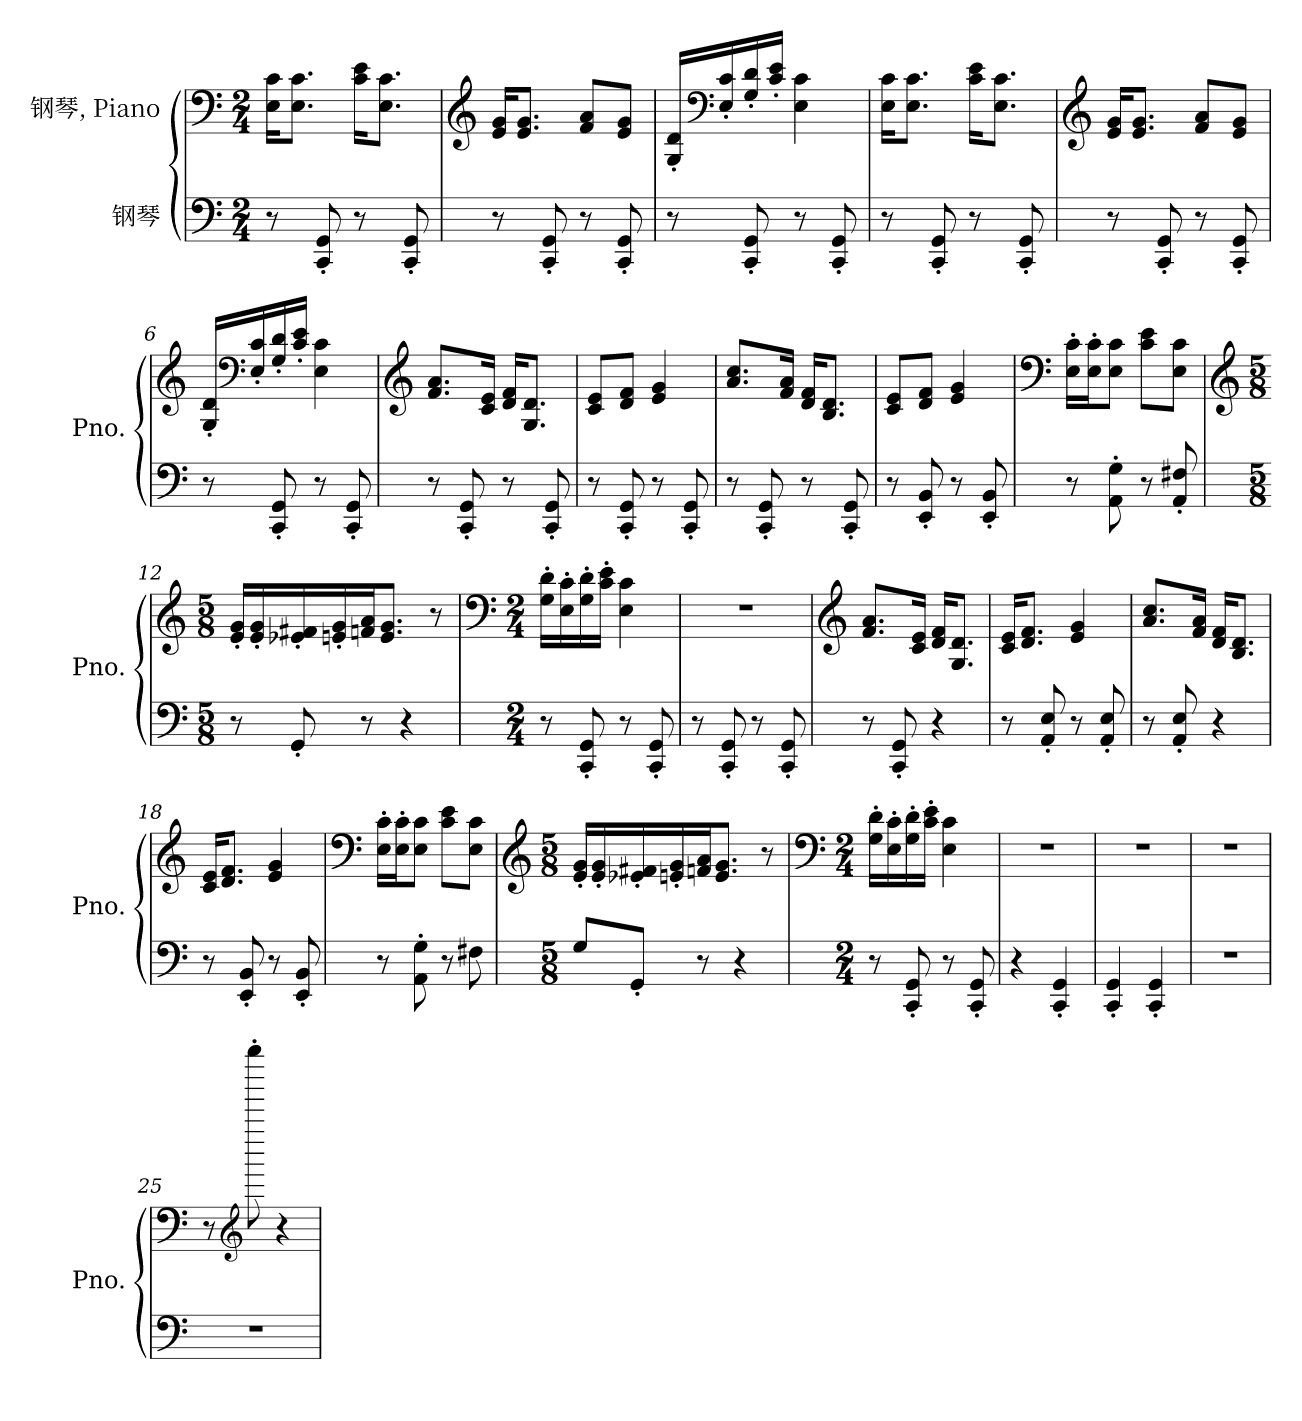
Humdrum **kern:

**kern	**kern
*part2	*part1
*staff2	*staff1
*I"钢琴	*I"钢琴, Piano
*	*I'Pno.
*clefF4	*clefF4
*k[]	*k[]
*M2/4	*M2/4
*MM56	*MM56
=1	=1
8r	16E\ 16c\KL
.	8.E\ 8.c\J
8CC/' 8GG/'	.
8r	16c\ 16e\KL
.	8.E\ 8.c\J
8CC/' 8GG/'	.
=2	=2
*	*clefG2
8r	16e/ 16g/KL
.	8.e/ 8.g/J
8CC/' 8GG/'	.
8r	8f/ 8a/L
8CC/' 8GG/'	8e/ 8g/J
=3	=3
8r	16G/' 16d/'LL
*	*clefF4
.	16E/' 16c/'
8CC/' 8GG/'	16G/' 16d/'
.	16c/' 16e/'JJ
8r	4E\ 4c\
8CC/' 8GG/'	.
=4	=4
8r	16E\ 16c\KL
.	8.E\ 8.c\J
8CC/' 8GG/'	.
8r	16c\ 16e\KL
.	8.E\ 8.c\J
8CC/' 8GG/'	.
=5	=5
*	*clefG2
8r	16e/ 16g/KL
.	8.e/ 8.g/J
8CC/' 8GG/'	.
8r	8f/ 8a/L
8CC/' 8GG/'	8e/ 8g/J
!!LO:LB:g=z
=6	=6
8r	16G/' 16d/'LL
*	*clefF4
.	16E/' 16c/'
8CC/' 8GG/'	16G/' 16d/'
.	16c/' 16e/'JJ
8r	4E\ 4c\
8CC/' 8GG/'	.
=7	=7
*	*clefG2
8r	8.f/ 8.a/L
8CC/' 8GG/'	.
.	16c/ 16e/Jk
8r	16d/ 16f/KL
.	8.G/ 8.d/J
8CC/' 8GG/'	.
=8	=8
8r	8c/ 8e/L
8CC/' 8GG/'	8d/ 8f/J
8r	4e/ 4g/
8CC/' 8GG/'	.
=9	=9
8r	8.a/ 8.cc/L
8CC/' 8GG/'	.
.	16f/ 16a/Jk
8r	16d/ 16f/KL
.	8.B/ 8.d/J
8CC/' 8GG/'	.
=10	=10
8r	8c/ 8e/L
8EE/' 8BB/'	8d/ 8f/J
8r	4e/ 4g/
8EE/' 8BB/'	.
!!LO:LB:g=z
=11	=11
*	*clefF4
8r	16E\' 16c\'LL
.	16E\' 16c\'J
8AA\' 8G\'	8E\ 8c\J
8r	8c\ 8e\L
8AA/' 8F#X/'	8E\ 8c\J
=12	=12
*	*clefG2
*M5/8	*M5/8
8r	16e/' 16g/'LL
.	16e/' 16g/'
8GG'/	16e-X/' 16f#X/'
.	16en/' 16g/'
8r	16fn/ 16a/J
.	8.e/ 8.g/J
4r	.
.	8r
=13	=13
*	*clefF4
*M2/4	*M2/4
8r	16G\' 16d\'LL
.	16E\' 16c\'
8CC/' 8GG/'	16G\' 16d\'
.	16c\' 16e\'JJ
8r	4E\ 4c\
8CC/' 8GG/'	.
=14	=14
8r	2r
8CC/' 8GG/'	.
8r	.
8CC/' 8GG/'	.
!!LO:LB:g=z
=15	=15
*	*clefG2
8r	8.f/ 8.a/L
8CC/' 8GG/'	.
.	16c/ 16e/Jk
4r	16d/ 16f/KL
.	8.G/ 8.d/J
=16	=16
8r	16c/ 16e/KL
.	8.d/ 8.f/J
8AA/' 8E/'	.
8r	4e/ 4g/
8AA/' 8E/'	.
=17	=17
8r	8.a/ 8.cc/L
8AA/' 8E/'	.
.	16f/ 16a/Jk
4r	16d/ 16f/KL
.	8.B/ 8.d/J
=18	=18
8r	16c/ 16e/KL
.	8.d/ 8.f/J
8EE/' 8BB/'	.
8r	4e/ 4g/
8EE/' 8BB/'	.
=19	=19
*	*clefF4
8r	16E\' 16c\'LL
.	16E\' 16c\'J
8AA\' 8G\'	8E\ 8c\J
8r	8c\ 8e\L
8F#X\	8E\ 8c\J
!!LO:LB:g=z
=20	=20
*	*clefG2
*M5/8	*M5/8
8G/L	16e/' 16g/'LL
.	16e/' 16g/'
8GG'/J	16e-X/' 16f#X/'
.	16en/' 16g/'
8r	16fn/ 16a/J
.	8.e/ 8.g/J
4r	.
.	8r
=21	=21
*	*clefF4
*M2/4	*M2/4
8r	16G\' 16d\'LL
.	16E\' 16c\'
8CC/' 8GG/'	16G\' 16d\'
.	16c\' 16e\'JJ
8r	4E\ 4c\
8CC/' 8GG/'	.
=22	=22
4r	2r
4CC/' 4GG/'	.
=23	=23
4CC/' 4GG/'	2r
4CC/' 4GG/'	.
=24	=24
2r	2r
=25	=25
2r	8r
*	*clefG2
.	8gggggg'\
.	4r
=	=
*-	*-
